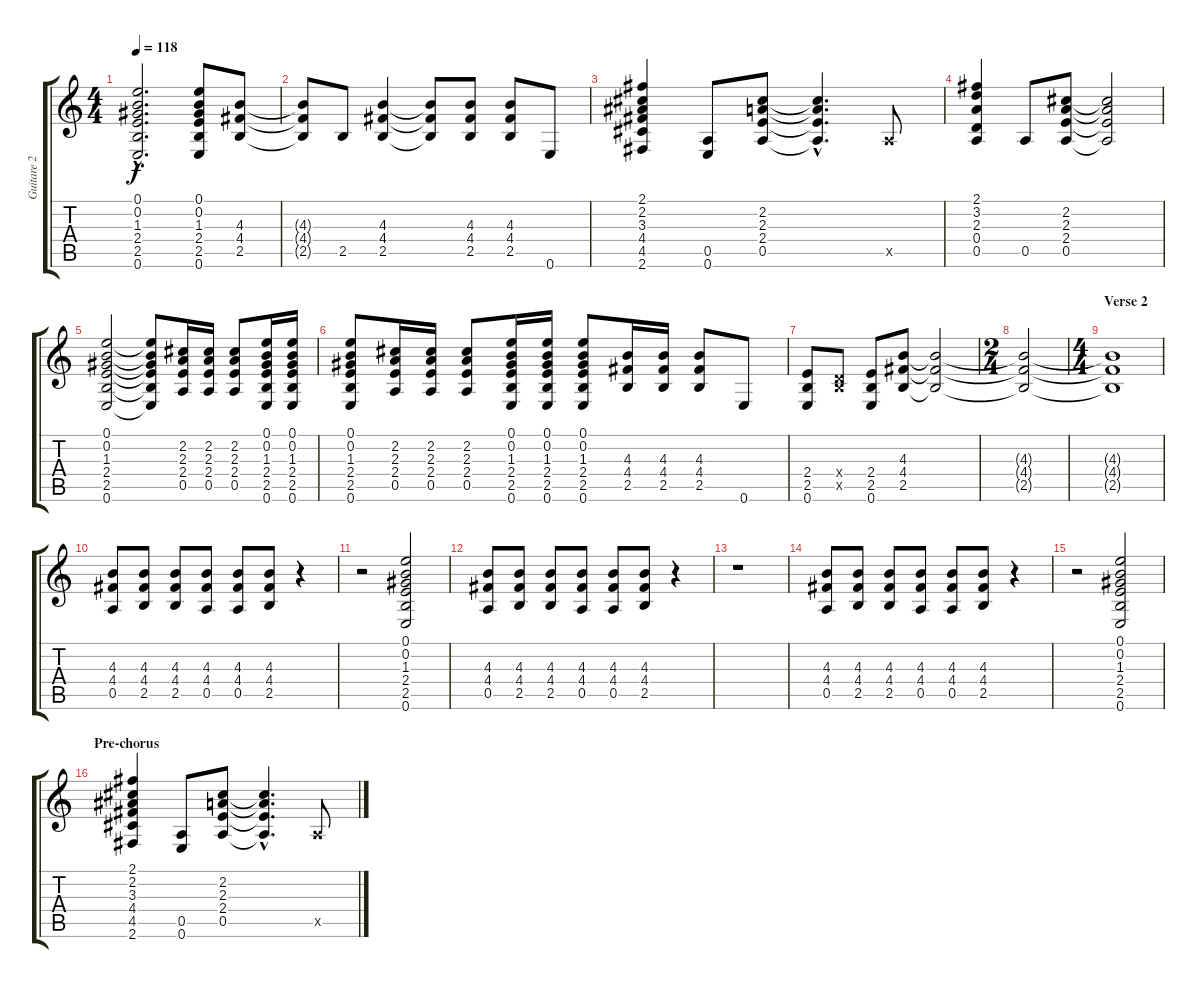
\track ("Guitare 2" "Guitare 2") {instrument distortionguitar}
\staff {score tabs}
\tuning (E4 B3 G3 D3 A2 E2) {hide}
\ts (4 4)
\tempo 118
\clef g2
\ks c
(0.1{hac} 0.2{hac} 1.3{hac} 2.4{hac} 2.5{hac} 0.6{hac}).2{d dy f} (0.1 0.2 1.3 2.4 2.5 0.6).8 (4.3 4.4 2.5).8 |
(4.3{t} 4.4{t} 2.5{t}).8 2.5.8 (4.3 4.4 2.5).4 (4.3{t} 4.4{t} 2.5{t}).8 (4.3 4.4 2.5).8 (4.3 4.4 2.5).8 0.6.8 |
(2.1 2.2 3.3 4.4 4.5 2.6).4 (0.5 0.6).8 (2.2 2.3 2.4 0.5).8 (2.2{hac t} 2.3{hac t} 2.4{hac t} 0.5{hac t}).4{d} 0.5{x}.8 |
(2.1 3.2 2.3 0.4 0.5).4 0.5.8 (2.2 2.3 2.4 0.5).8 (2.2{t} 2.3{t} 2.4{t} 0.5{t}).2 |
(0.1 0.2 1.3 2.4 2.5 0.6).2 (0.1{t} 0.2{t} 1.3{t} 2.4{t} 2.5{t} 0.6{t}).8 (2.2 2.3 2.4 0.5).16 (2.2 2.3 2.4 0.5).16 (2.2 2.3 2.4 0.5).8 (0.1 0.2 1.3 2.4 2.5 0.6).16 (0.1 0.2 1.3 2.4 2.5 0.6).16 |
(0.1 0.2 1.3 2.4 2.5 0.6).8 (2.2 2.3 2.4 0.5).16 (2.2 2.3 2.4 0.5).16 (2.2 2.3 2.4 0.5).8 (0.1 0.2 1.3 2.4 2.5 0.6).16 (0.1 0.2 1.3 2.4 2.5 0.6).16 (0.1 0.2 1.3 2.4 2.5 0.6).8 (4.3 4.4 2.5).16 (4.3 4.4 2.5).16 (4.3 4.4 2.5).8 0.6.8 |
(2.4 2.5 0.6).8 (0.4{x} 2.5{x}).8 (2.4 2.5 0.6).8 (4.3 4.4 2.5).8 (4.3{t} 4.4{t} 2.5{t}).2 |
\ts (2 4)
(4.3{t} 4.4{t} 2.5{t}).2 |
\ts (4 4)
\section ("" "Verse 2")
(4.3{t} 4.4{t} 2.5{t}).1 |
(4.3 4.4 0.5).8 (4.3 4.4 2.5).8 (4.3 4.4 2.5).8 (4.3 4.4 0.5).8 (4.3 4.4 0.5).8 (4.3 4.4 2.5).8 r.4 |
r.2 (0.1 0.2 1.3 2.4 2.5 0.6).2 |
(4.3 4.4 0.5).8 (4.3 4.4 2.5).8 (4.3 4.4 2.5).8 (4.3 4.4 0.5).8 (4.3 4.4 0.5).8 (4.3 4.4 2.5).8 r.4 |
r.1 |
(4.3 4.4 0.5).8 (4.3 4.4 2.5).8 (4.3 4.4 2.5).8 (4.3 4.4 0.5).8 (4.3 4.4 0.5).8 (4.3 4.4 2.5).8 r.4 |
r.2 (0.1 0.2 1.3 2.4 2.5 0.6).2 |
\section ("" "Pre-chorus")
(2.1 2.2 3.3 4.4 4.5 2.6).4 (0.5 0.6).8 (2.2 2.3 2.4 0.5).8 (2.2{hac t} 2.3{hac t} 2.4{hac t} 0.5{hac t}).4{d} 0.5{x}.8
